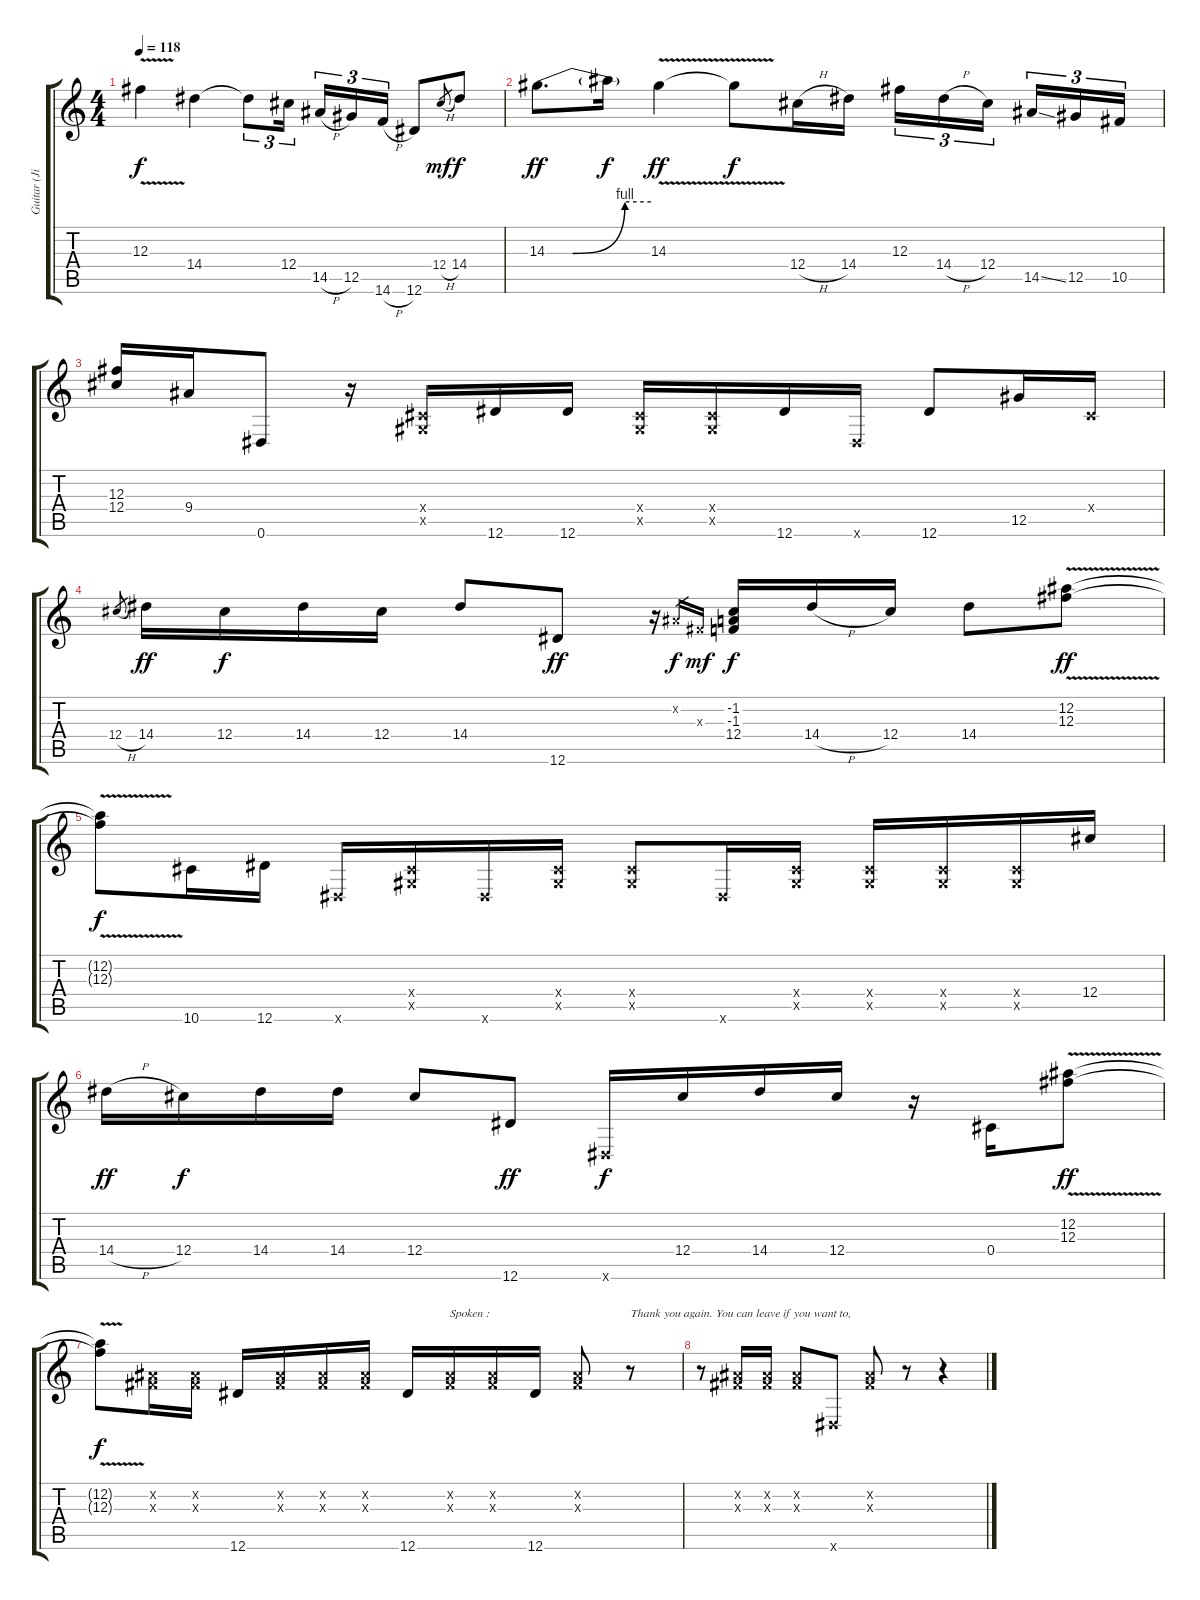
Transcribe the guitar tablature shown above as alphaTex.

\track ("Guitar (Jimi Hendrix)" "Guitar (Ji") {instrument overdrivenguitar}
\staff {score tabs}
\tuning (Eb4 Bb3 Gb3 Db3 Ab2 Eb2) {hide}
\ts (4 4)
\tempo 118
\clef g2
\ks c
12.3{v}.4{dy f} 14.4.4 14.4{t}.8{tu (3 2)} 12.4.16{tu (3 2) beam splitsecondary} 14.5{h}.16{tu (3 2)} 12.5.16{tu (3 2)} 14.6{h}.16{tu (3 2)} 12.6.8 12.4{h}.8{gr dy mf} 14.4.8{dy f} |
14.3{be (custom 0 0 15 0 45 4 60 4)}.8{d dy ff} 14.3{t}.16{dy f} 14.3{v}.4{dy ff} 14.3{t}.8{dy f} 12.4{h}.16 14.4.16 12.3.16{tu (3 2)} 14.4{h}.16{tu (3 2)} 12.4.16{tu (3 2) beam splitsecondary} 14.5{ss}.16{tu (3 2)} 12.5.16{tu (3 2)} 10.5.16{tu (3 2)} |
(12.3 12.4).16 9.4.16 0.6.8 r.16 (0.4{x} 0.5{x}).16 12.6.16 12.6.16 (0.4{x} 0.5{x}).16 (0.4{x} 0.5{x}).16 12.6.16 0.6{x}.16 12.6.8 12.5.16 0.4{x}.16 |
12.4{h}.8{gr} 14.4.16{dy ff} 12.4.16{dy f} 14.4.16 12.4.16 14.4.8 12.6.8{dy ff} r.16 0.2{x}.16{gr dy f} 0.3{x}.16{gr dy mf} (-1.2 -1.3 12.4).16{dy f} 14.4{h}.16 12.4.16 14.4.8 (12.2{v} 12.3{v}).8{dy ff} |
(12.2{t} 12.3{t}).8{dy f} 10.6.16 12.6.16 0.6{x}.16 (0.4{x} 0.5{x}).16 0.6{x}.16 (0.4{x} 0.5{x}).16 (0.4{x} 0.5{x}).8 0.6{x}.16 (0.4{x} 0.5{x}).16 (0.4{x} 0.5{x}).16 (0.4{x} 0.5{x}).16 (0.4{x} 0.5{x}).16 12.4.16 |
14.4{h}.16{dy ff} 12.4.16{dy f} 14.4.16 14.4.16 12.4.8 12.6.8{dy ff} 0.6{x}.16{dy f} 12.4.16 14.4.16 12.4.16 r.16 0.4.16 (12.2{v} 12.3{v}).8{dy ff} |
(12.2{t} 12.3{t}).8{dy f} (0.2{x} 0.3{x}).16 (0.2{x} 0.3{x}).16 12.6.16 (0.2{x} 0.3{x}).16 (0.2{x} 0.3{x}).16 (0.2{x} 0.3{x}).16 12.6.16 (0.2{x} 0.3{x}).16{txt "Spoken :"} (0.2{x} 0.3{x}).16 12.6.16 (0.2{x} 0.3{x}).8 r.8{txt "Thank you again. You can leave if you want to,"} |
r.8 (0.2{x} 0.3{x}).16 (0.2{x} 0.3{x}).16 (0.2{x} 0.3{x}).8 0.6{x}.8 (0.2{x} 0.3{x}).8 r.8 r.4
